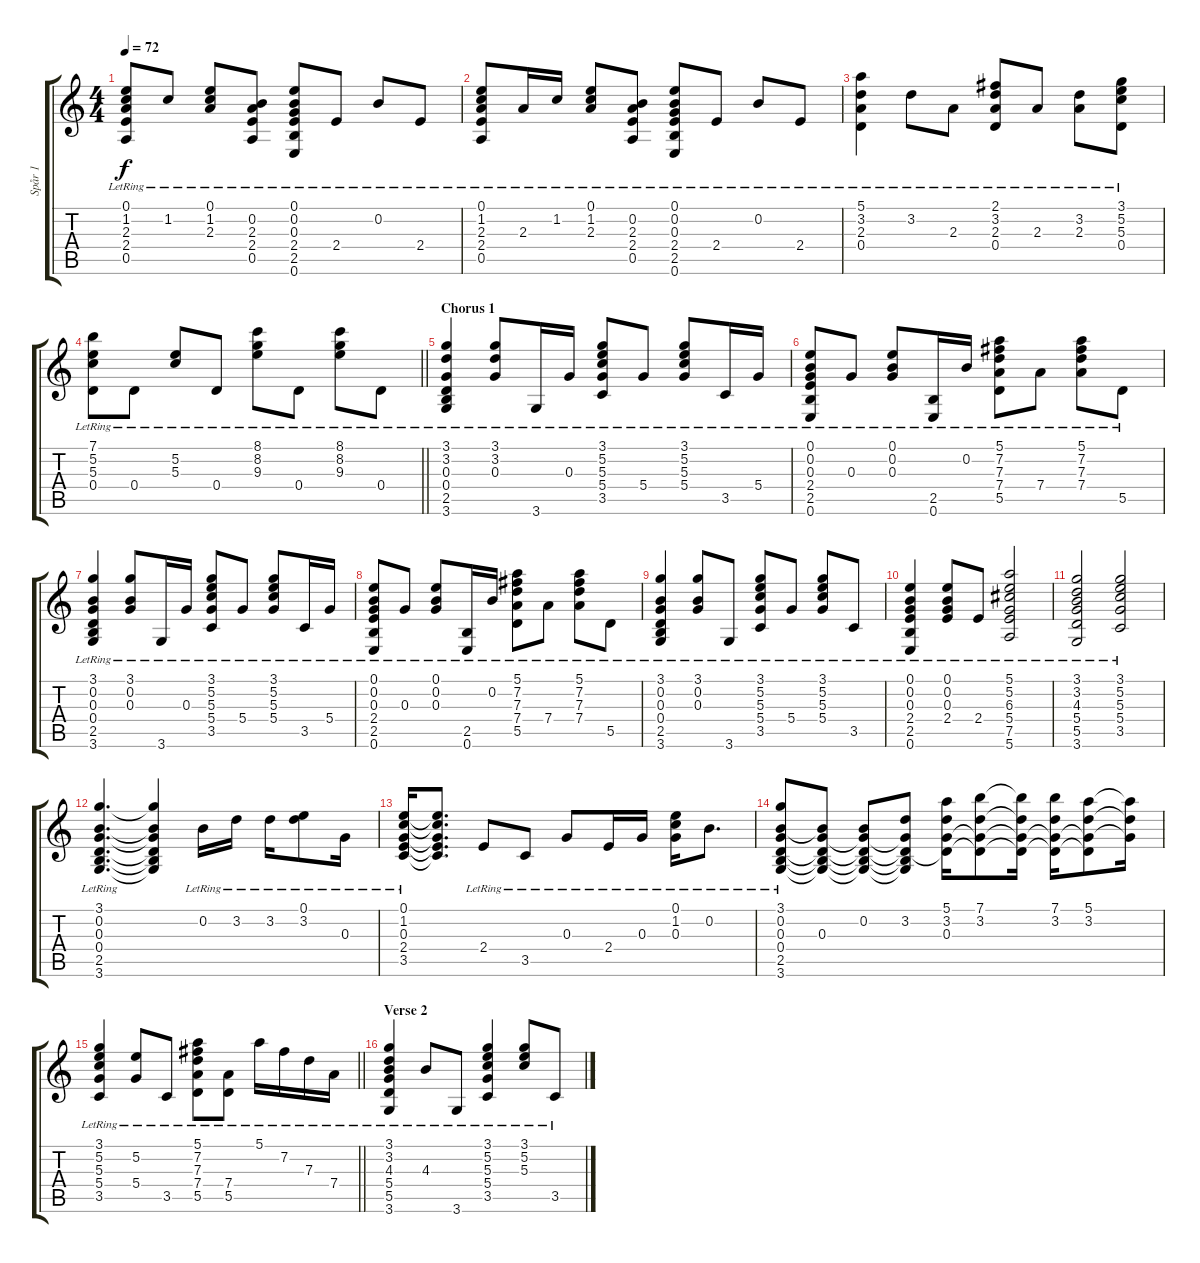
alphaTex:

\track ("Spår 1" "Spår 1") {instrument acousticguitarsteel}
\staff {score tabs}
\tuning (E4 B3 G3 D3 A2 E2) {hide}
\ts (4 4)
\tempo 72
\clef g2
\ks c
(0.1{lr} 1.2{lr} 2.3{lr} 2.4{lr} 0.5{lr}).8{dy f} 1.2{lr}.8 (0.1{lr} 1.2{lr} 2.3{lr}).8 (0.2{lr} 2.3{lr} 2.4{lr} 0.5{lr}).8 (0.1{lr} 0.2{lr} 0.3{lr} 2.4{lr} 2.5{lr} 0.6{lr}).8 2.4{lr}.8 0.2{lr}.8 2.4{lr}.8 |
(0.1{lr} 1.2{lr} 2.3{lr} 2.4{lr} 0.5{lr}).8 2.3{lr}.16 1.2{lr}.16 (0.1{lr} 1.2{lr} 2.3{lr}).8 (0.2{lr} 2.3{lr} 2.4{lr} 0.5{lr}).8 (0.1{lr} 0.2{lr} 0.3{lr} 2.4{lr} 2.5{lr} 0.6{lr}).8 2.4{lr}.8 0.2{lr}.8 2.4{lr}.8 |
(5.1{lr} 3.2{lr} 2.3{lr} 0.4{lr}).4 3.2{lr}.8 2.3{lr}.8 (2.1{lr} 3.2{lr} 2.3{lr} 0.4{lr}).8 2.3{lr}.8 (3.2{lr} 2.3{lr}).8 (3.1{lr} 5.2{lr} 5.3{lr} 0.4{lr}).8 |
\barLineRight lightlight
(7.1{lr} 5.2{lr} 5.3{lr} 0.4{lr}).8 0.4{lr}.8 (5.2{lr} 5.3{lr}).8 0.4{lr}.8 (8.1{lr} 8.2{lr} 9.3{lr}).8 0.4{lr}.8 (8.1{lr} 8.2{lr} 9.3{lr}).8 0.4{lr}.8 |
\section ("" "Chorus 1")
(3.1{lr} 3.2{lr} 0.3{lr} 0.4{lr} 2.5{lr} 3.6{lr}).4 (3.1{lr} 3.2{lr} 0.3{lr}).8 3.6{lr}.16 0.3{lr}.16 (3.1{lr} 5.2{lr} 5.3{lr} 5.4{lr} 3.5{lr}).8 5.4{lr}.8 (3.1{lr} 5.2{lr} 5.3{lr} 5.4{lr}).8 3.5{lr}.16 5.4{lr}.16 |
(0.1{lr} 0.2{lr} 0.3{lr} 2.4{lr} 2.5{lr} 0.6{lr}).8 0.3{lr}.8 (0.1{lr} 0.2{lr} 0.3{lr}).8 (2.5{lr} 0.6{lr}).16 0.2{lr}.16 (5.1{lr} 7.2{lr} 7.3{lr} 7.4{lr} 5.5{lr}).8 7.4{lr}.8 (5.1{lr} 7.2{lr} 7.3{lr} 7.4{lr}).8 5.5{lr}.8 |
(3.1{lr} 0.2{lr} 0.3{lr} 0.4{lr} 2.5{lr} 3.6{lr}).4 (3.1{lr} 0.2{lr} 0.3{lr}).8 3.6{lr}.16 0.3{lr}.16 (3.1{lr} 5.2{lr} 5.3{lr} 5.4{lr} 3.5{lr}).8 5.4{lr}.8 (3.1{lr} 5.2{lr} 5.3{lr} 5.4{lr}).8 3.5{lr}.16 5.4{lr}.16 |
(0.1{lr} 0.2{lr} 0.3{lr} 2.4{lr} 2.5{lr} 0.6{lr}).8 0.3{lr}.8 (0.1{lr} 0.2{lr} 0.3{lr}).8 (2.5{lr} 0.6{lr}).16 0.2{lr}.16 (5.1{lr} 7.2{lr} 7.3{lr} 7.4{lr} 5.5{lr}).8 7.4{lr}.8 (5.1{lr} 7.2{lr} 7.3{lr} 7.4{lr}).8 5.5{lr}.8 |
(3.1{lr} 0.2{lr} 0.3{lr} 0.4{lr} 2.5{lr} 3.6{lr}).4 (3.1{lr} 0.2{lr} 0.3{lr}).8 3.6{lr}.8 (3.1{lr} 5.2{lr} 5.3{lr} 5.4{lr} 3.5{lr}).8 5.4{lr}.8 (3.1{lr} 5.2{lr} 5.3{lr} 5.4{lr}).8 3.5{lr}.8 |
(0.1{lr} 0.2{lr} 0.3{lr} 2.4{lr} 2.5{lr} 0.6{lr}).4 (0.1{lr} 0.2{lr} 0.3{lr} 2.4{lr}).8 2.4{lr}.8 (5.1{lr} 5.2{lr} 6.3{lr} 5.4{lr} 7.5{lr} 5.6{lr}).2 |
(3.1{lr} 3.2{lr} 4.3{lr} 5.4{lr} 5.5{lr} 3.6{lr}).2 (3.1{lr} 5.2{lr} 5.3{lr} 5.4{lr} 3.5{lr}).2 |
(3.1{lr} 0.2{lr} 0.3{lr} 0.4{lr} 2.5{lr} 3.6{lr}).4{d} (3.1{t} 0.2{t} 0.3{t} 0.4{t} 2.5{t} 3.6{t}).4 0.2{lr}.16 3.2{lr}.16 3.2{lr}.16 (0.1{lr} 3.2{lr}).8 0.3{lr}.16 |
(0.1{lr} 1.2{lr} 0.3{lr} 2.4{lr} 3.5{lr}).16 (0.1{t} 1.2{t} 0.3{t} 2.4{t} 3.5{t}).8{d} 2.4{lr}.8 3.5{lr}.8 0.3{lr}.8 2.4{lr}.16 0.3{lr}.16 (0.1{lr} 1.2{lr} 0.3{lr}).16 0.2{lr}.8{d} |
(3.1{lr} 0.2 0.3 0.4 2.5 3.6).8 (0.2{t} 0.3 0.4{t} 2.5{t} 3.6{t}).8 (0.2 0.3{t} 0.4{t} 2.5{t} 3.6{t}).8 (3.2 0.3{t} 0.4{t} 2.5{t} 3.6{t}).8 (5.1 3.2 0.3 0.4{t}).16 (7.1 3.2 0.3{t} 0.4{t}).8 (7.1{t} 3.2{t} 0.3{t} 0.4{t}).16 (7.1 3.2 0.3{t} 0.4{t}).16 (5.1 3.2 0.3{t} 0.4{t}).8 (5.1{t} 3.2{t} 0.3{t}).16 |
\barLineRight lightlight
(3.1{lr} 5.2 5.3{lr} 5.4 3.5{lr}).4 (5.2{lr} 5.4{lr}).8 3.5{lr}.8 (5.1{lr} 7.2{lr} 7.3{lr} 7.4 5.5).8 (7.4{lr} 5.5{lr}).8 5.1{lr}.16 7.2{lr}.16 7.3{lr}.16 7.4{lr}.16 |
\section ("" "Verse 2")
(3.1{lr} 3.2{lr} 4.3{lr} 5.4{lr} 5.5{lr} 3.6{lr}).4 4.3{lr}.8 3.6{lr}.8 (3.1{lr} 5.2{lr} 5.3{lr} 5.4{lr} 3.5{lr}).4 (3.1{lr} 5.2{lr} 5.3{lr}).8 3.5{lr}.8
